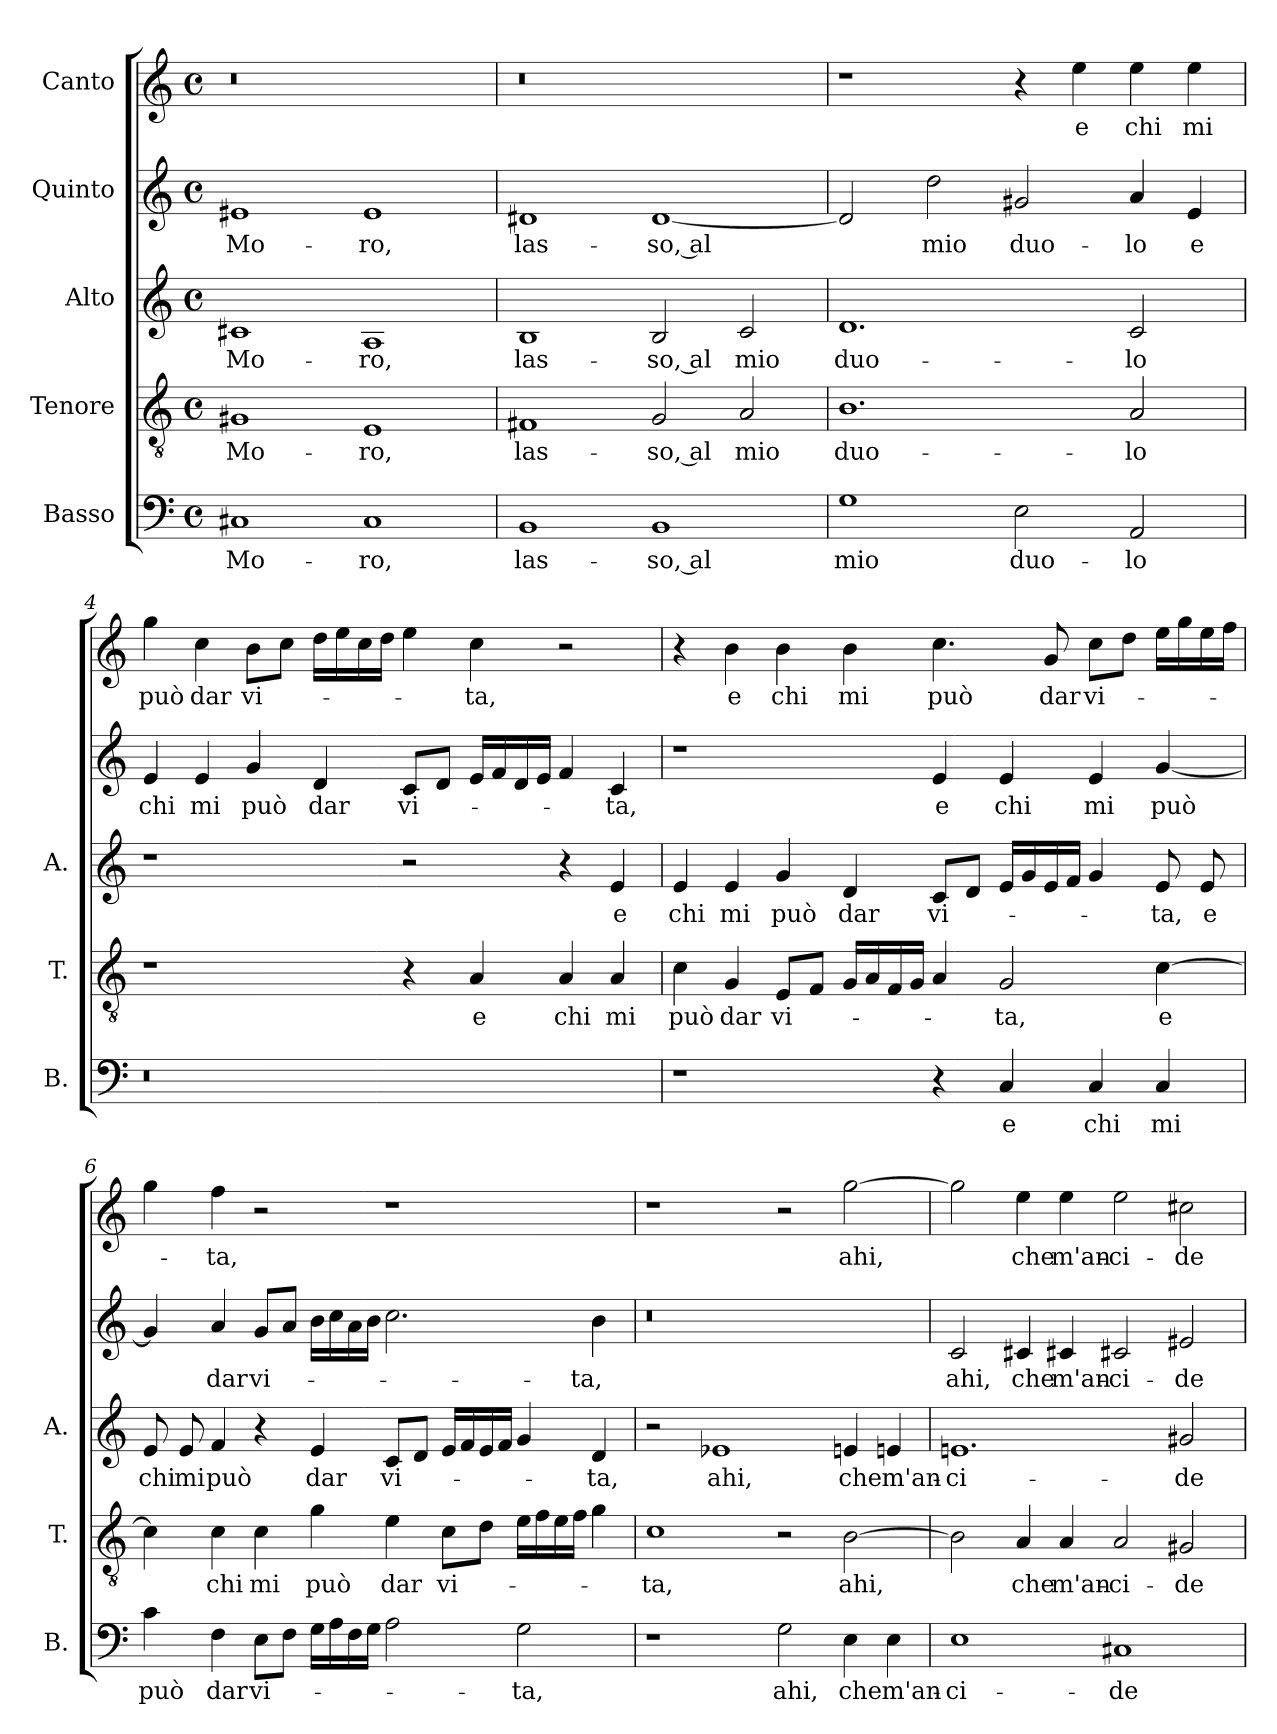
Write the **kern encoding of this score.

**kern	**text	**kern	**text	**kern	**text	**kern	**text	**kern	**text
*part5	*part5	*part4	*part4	*part3	*part3	*part2	*part2	*part1	*part1
*staff5	*staff5	*staff4	*staff4	*staff3	*staff3	*staff2	*staff2	*staff1	*staff1
*I"Basso	*	*I"Tenore	*	*I"Alto	*	*I"Quinto	*	*I"Canto	*
*I'B.	*	*I'T.	*	*I'A.	*	*	*	*	*
*clefF4	*	*clefGv2	*	*clefG2	*	*clefG2	*	*clefG2	*
*k[]	*	*k[]	*	*k[]	*	*k[]	*	*k[]	*
*C:	*	*C:	*	*C:	*	*C:	*	*C:	*
*M4/4	*	*M4/4	*	*M4/4	*	*M4/4	*	*M4/4	*
*met(c)	*	*met(c)	*	*met(c)	*	*met(c)	*	*met(c)	*
=1	=1	=1	=1	=1	=1	=1	=1	=1	=1
!	!	!	!	!	!	!	!	!LO:N:vis=0	!
1C#X/	Mo-	1G#X/	Mo-	1c#X/	Mo-	1e#X/	Mo-	1r	.
1C#/	-ro,	1E/	-ro,	1A/	-ro,	1e#/	-ro,	1ryy	.
=2	=2	=2	=2	=2	=2	=2	=2	=2	=2
!	!	!	!	!	!	!	!	!LO:N:vis=0	!
1BB/	las-	1F#X/	las-	1B/	las-	1d#X/	las-	1r	.
1BB/	-so, al	2G/	-so, al	2B/	-so, al	[1d#/	-so, al	1ryy	.
.	.	2A/	mio	2c/	mio	.	.	.	.
=3	=3	=3	=3	=3	=3	=3	=3	=3	=3
1G\	mio	1.B\	duo-	1.d/	duo-	2d#/]	.	1r	.
.	.	.	.	.	.	2dd\	mio	.	.
2E\	duo-	.	.	.	.	2g#X/	duo-	4r	.
.	.	.	.	.	.	.	.	4ee\	e
2AA/	-lo	2A/	-lo	2c/	-lo	4a/	-lo	4ee\	chi
.	.	.	.	.	.	4e/	e	4ee\	mi
=4	=4	=4	=4	=4	=4	=4	=4	=4	=4
!LO:N:vis=0	!	!	!	!	!	!	!	!	!
1r	.	1r	.	1r	.	4e/	chi	4gg\	può
.	.	.	.	.	.	4e/	mi	4cc\	dar
.	.	.	.	.	.	4g/	può	8b\L	vi-
.	.	.	.	.	.	.	.	8cc\J	.
.	.	.	.	.	.	4d/	dar	16dd\LL	.
.	.	.	.	.	.	.	.	16ee\	.
.	.	.	.	.	.	.	.	16cc\	.
.	.	.	.	.	.	.	.	16dd\JJ	.
1ryy	.	4r	.	2r	.	8c/L	vi-	4ee\	.
.	.	.	.	.	.	8d/J	.	.	.
.	.	4A/	e	.	.	16e/LL	.	4cc\	-ta,
.	.	.	.	.	.	16f/	.	.	.
.	.	.	.	.	.	16d/	.	.	.
.	.	.	.	.	.	16e/JJ	.	.	.
.	.	4A/	chi	4r	.	4f/	.	2r	.
.	.	4A/	mi	4e/	e	4c/	-ta,	.	.
=5	=5	=5	=5	=5	=5	=5	=5	=5	=5
1r	.	4c\	può	4e/	chi	1r	.	4r	.
.	.	4G/	dar	4e/	mi	.	.	4b\	e
.	.	8E/L	vi-	4g/	può	.	.	4b\	chi
.	.	8F/J	.	.	.	.	.	.	.
.	.	16G/LL	.	4d/	dar	.	.	4b\	mi
.	.	16A/	.	.	.	.	.	.	.
.	.	16F/	.	.	.	.	.	.	.
.	.	16G/JJ	.	.	.	.	.	.	.
4r	.	4A/	.	8c/L	vi-	4e/	e	4.cc\	può
.	.	.	.	8d/J	.	.	.	.	.
4C/	e	2G/	-ta,	16e/LL	.	4e/	chi	.	.
.	.	.	.	16g/	.	.	.	.	.
.	.	.	.	16e/	.	.	.	8g/	dar
.	.	.	.	16f/JJ	.	.	.	.	.
4C/	chi	.	.	4g/	.	4e/	mi	8cc\L	vi-
.	.	.	.	.	.	.	.	8dd\J	.
4C/	mi	[4c\	e	8e/	-ta,	[4g/	può	16ee\LL	.
.	.	.	.	.	.	.	.	16gg\	.
.	.	.	.	8e/	e	.	.	16ee\	.
.	.	.	.	.	.	.	.	16ff\JJ	.
=6	=6	=6	=6	=6	=6	=6	=6	=6	=6
4c\	può	4c\]	.	8e/	chi	4g/]	.	4gg\	.
.	.	.	.	8e/	mi	.	.	.	.
4F\	dar	4c\	chi	4f/	può	4a/	dar	4ff\	-ta,
8E\L	vi-	4c\	mi	4r	.	8g/L	vi-	2r	.
8F\J	.	.	.	.	.	8a/J	.	.	.
16G\LL	.	4g\	può	4e/	dar	16b\LL	.	.	.
16A\	.	.	.	.	.	16cc\	.	.	.
16F\	.	.	.	.	.	16a\	.	.	.
16G\JJ	.	.	.	.	.	16b\JJ	.	.	.
2A\	.	4e\	dar	8c/L	vi-	2.cc\	.	1r	.
.	.	.	.	8d/J	.	.	.	.	.
.	.	8c\L	vi-	16e/LL	.	.	.	.	.
.	.	.	.	16f/	.	.	.	.	.
.	.	8d\J	.	16e/	.	.	.	.	.
.	.	.	.	16f/JJ	.	.	.	.	.
2G\	-ta,	16e\LL	.	4g/	.	.	.	.	.
.	.	16f\	.	.	.	.	.	.	.
.	.	16e\	.	.	.	.	.	.	.
.	.	16f\JJ	.	.	.	.	.	.	.
.	.	4g\	.	4d/	-ta,	4b\	-ta,	.	.
=7	=7	=7	=7	=7	=7	=7	=7	=7	=7
!	!	!	!	!	!	!LO:N:vis=0	!	!	!
1r	.	1c\	-ta,	2r	.	1r	.	1r	.
.	.	.	.	1e-X/	ahi,	.	.	.	.
2G\	ahi,	2r	.	.	.	1ryy	.	2r	.
4E\	che	[2B\	ahi,	4en/	che	.	.	[2gg\	ahi,
4E\	m'an-	.	.	4en/	m'an-	.	.	.	.
=8	=8	=8	=8	=8	=8	=8	=8	=8	=8
1E\	-ci-	2B\]	.	1.en/	-ci-	2c/	ahi,	2gg\]	.
.	.	4A/	che	.	.	4c#X/	che	4ee\	che
.	.	4A/	m'an-	.	.	4c#X/	m'an-	4ee\	m'an-
1C#X/	-de	2A/	-ci-	.	.	2c#X/	-ci-	2ee\	-ci-
.	.	2G#X/	-de	2g#X/	-de	2e#X/	-de	2cc#X\	-de
=	=	=	=	=	=	=	=	=	=
*-	*-	*-	*-	*-	*-	*-	*-	*-	*-
